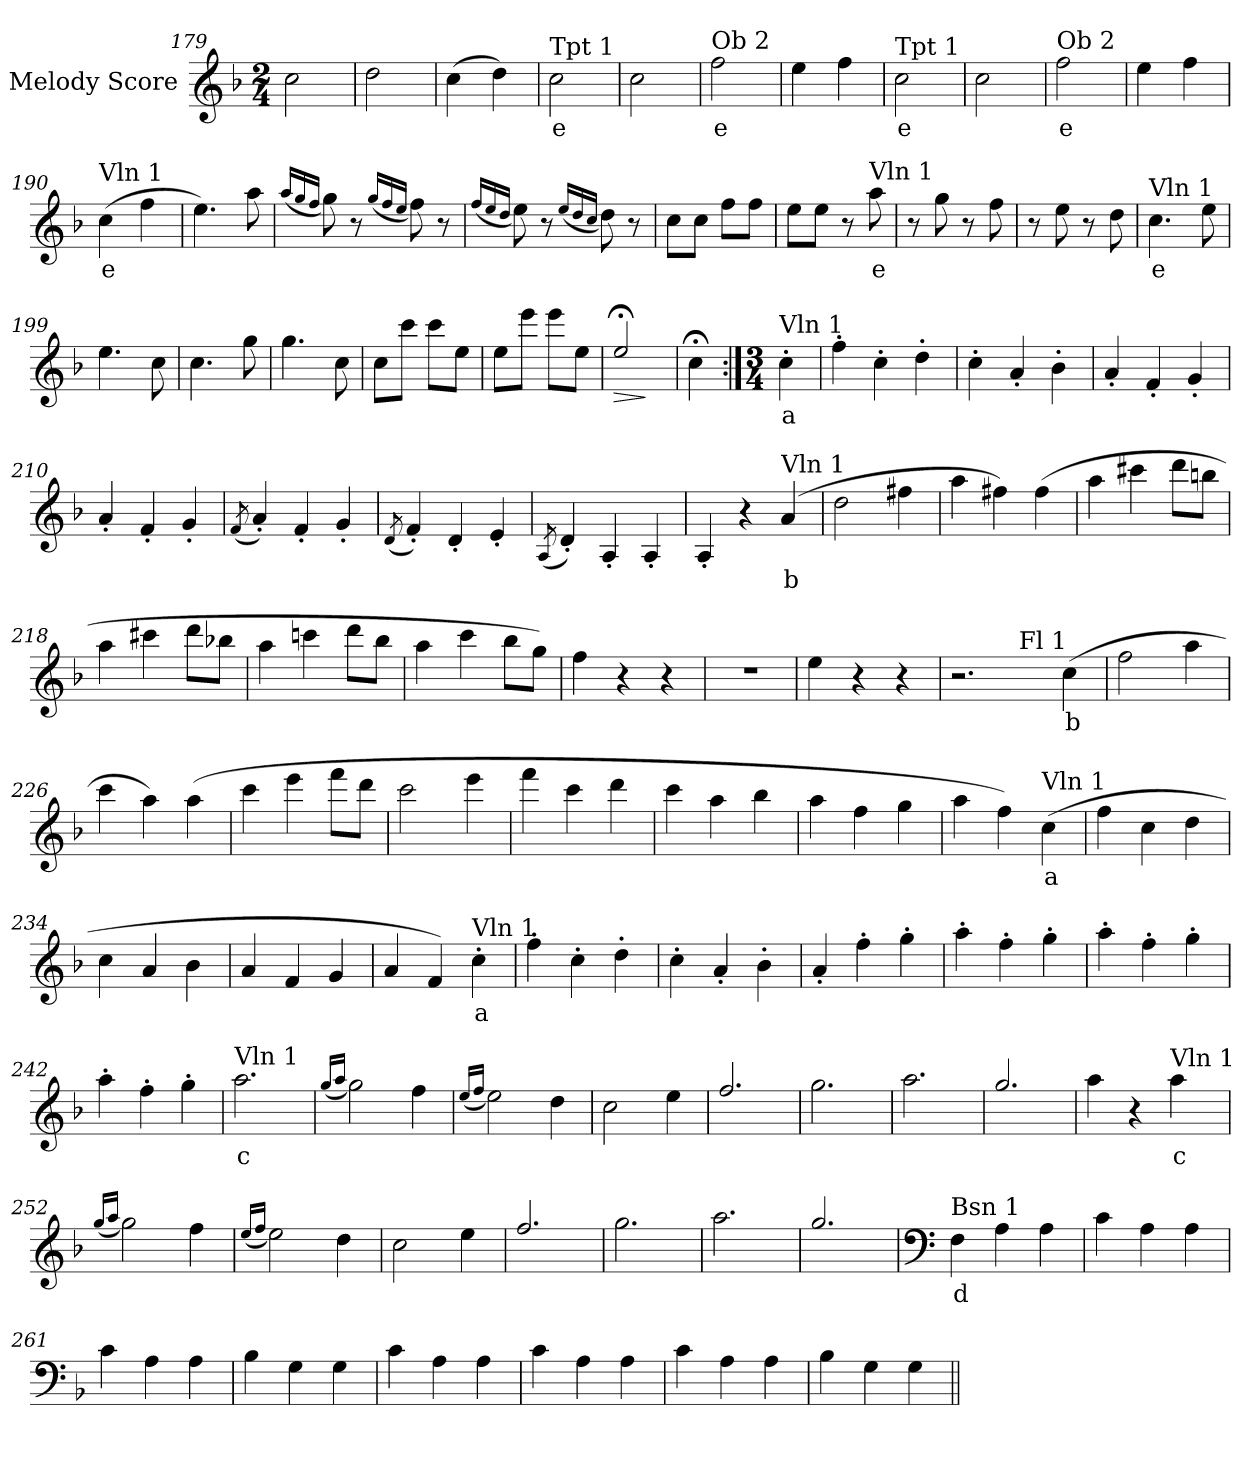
**kern	**text	**dynam
*part1	*part1	*part1
*staff1	*staff1	*staff1
*I"Melody Score	*	*
*clefG2	*	*
*k[b-]	*	*
*M2/4	*	*
=179	=179	=179
2cc\	.	.
=180	=180	=180
2dd\	.	.
=181	=181	=181
(4cc\	.	.
4dd\)	.	.
=182	=182	=182
!LO:TX:a:t=Tpt 1	!	!
!	!LO:LY:b:color=#FF0000	!
2cc\	e	.
=183	=183	=183
2cc\	.	.
=184	=184	=184
!LO:TX:a:t=Ob 2	!	!
!	!LO:LY:b:color=#FF0000	!
2ff\	e	.
=185	=185	=185
4ee\	.	.
4ff\	.	.
=186	=186	=186
!LO:TX:a:t=Tpt 1	!	!
!	!LO:LY:b:color=#FF0000	!
2cc\	e	.
=187	=187	=187
2cc\	.	.
=188	=188	=188
!LO:TX:a:t=Ob 2	!	!
!	!LO:LY:b:color=#FF0000	!
2ff\	e	.
=189	=189	=189
4ee\	.	.
4ff\	.	.
=190	=190	=190
!LO:TX:a:t=Vln 1	!	!
!	!LO:LY:b:color=#FF0000	!
(4cc\	e	.
4ff\	.	.
=191	=191	=191
4.ee\)	.	.
8aa\	.	.
=192	=192	=192
(16qaa/LL	.	.
16qgg/	.	.
16qff/JJ	.	.
8gg\)	.	.
8r	.	.
(16qgg/LL	.	.
16qff/	.	.
16qee/JJ	.	.
8ff\)	.	.
8r	.	.
=193	=193	=193
(16qff/LL	.	.
16qee/	.	.
16qdd/JJ	.	.
8ee\)	.	.
8r	.	.
(16qee/LL	.	.
16qdd/	.	.
16qcc/JJ	.	.
8dd\)	.	.
8r	.	.
=194	=194	=194
8cc\L	.	.
8cc\J	.	.
8ff\L	.	.
8ff\J	.	.
=195	=195	=195
8ee\L	.	.
8ee\J	.	.
8r	.	.
!LO:TX:a:t=Vln 1	!	!
!	!LO:LY:b:color=#FF0000	!
8aa\	e	.
=196	=196	=196
8r	.	.
8gg\	.	.
8r	.	.
8ff\	.	.
=197	=197	=197
8r	.	.
8ee\	.	.
8r	.	.
8dd\	.	.
=198	=198	=198
!LO:TX:a:t=Vln 1	!	!
!	!LO:LY:b:color=#FF0000	!
4.cc\	e	.
8ee\	.	.
=199	=199	=199
4.ee\	.	.
8cc\	.	.
=200	=200	=200
4.cc\	.	.
8gg\	.	.
=201	=201	=201
4.gg\	.	.
8cc\	.	.
=202	=202	=202
8cc\L	.	.
8ccc\J	.	.
8ccc\L	.	.
8ee\J	.	.
=203	=203	=203
8ee\L	.	.
8eee\J	.	.
8eee\L	.	.
8ee\J	.	.
=204	=204	=204
!	!	!LO:HP:b
2ee;</	.	>
.	.	]
=205	=205	=205
4cc;<\	.	.
=206:|!	=206:|!	=206:|!
*M3/4	*	*
!LO:TX:a:t=Vln 1	!	!
!	!LO:LY:b:color=#FF0000	!
4cc'\	a	.
=207	=207	=207
4ff'\	.	.
4cc'\	.	.
4dd'\	.	.
=208	=208	=208
4cc'\	.	.
4a'/	.	.
4b-'\	.	.
=209	=209	=209
4a'/	.	.
4f'/	.	.
4g'/	.	.
=210	=210	=210
4a'/	.	.
4f'/	.	.
4g'/	.	.
=211	=211	=211
(8qf/	.	.
4a'/)	.	.
4f'/	.	.
4g'/	.	.
=212	=212	=212
(8qd/	.	.
4f'/)	.	.
4d'/	.	.
4e'/	.	.
=213	=213	=213
(8qA/	.	.
4d'/)	.	.
4A'/	.	.
4A'/	.	.
=214	=214	=214
4A'/	.	.
4r	.	.
!LO:TX:a:t=Vln 1	!	!
!	!LO:LY:b:color=#FF0000	!
(4a/	b	.
=215	=215	=215
2dd\	.	.
4ff#X\	.	.
=216	=216	=216
4aa\	.	.
4ff#X\)	.	.
(4ff#\	.	.
=217	=217	=217
4aa\	.	.
4ccc#X\	.	.
8ddd\L	.	.
8bbn\J	.	.
=218	=218	=218
4aa\	.	.
4ccc#X\	.	.
8ddd\L	.	.
8bb-X\J	.	.
=219	=219	=219
4aa\	.	.
4cccn\	.	.
8ddd\L	.	.
8bb-\J	.	.
=220	=220	=220
4aa\	.	.
4ccc\	.	.
8bb-\L	.	.
8gg\J)	.	.
=221	=221	=221
4ff\	.	.
4r	.	.
4r	.	.
=222	=222	=222
2.r	.	.
=223	=223	=223
4ee\	.	.
4r	.	.
4r	.	.
=224	=224	=224
*^	*	*
2.r	2ryy	.	.
!	!LO:TX:a:t=Fl 1	!	!
.	2ryy	.	.
!	!	!LO:LY:b:color=#FF0000	!
(4cc\	.	b	.
*v	*v	*	*
=225	=225	=225
2ff\	.	.
4aa\	.	.
=226	=226	=226
4ccc\	.	.
4aa\)	.	.
(4aa\	.	.
=227	=227	=227
4ccc\	.	.
4eee\	.	.
8fff\L	.	.
8ddd\J	.	.
=228	=228	=228
2ccc\	.	.
4eee\	.	.
=229	=229	=229
4fff\	.	.
4ccc\	.	.
4ddd\	.	.
=230	=230	=230
4ccc\	.	.
4aa\	.	.
4bb-\	.	.
=231	=231	=231
4aa\	.	.
4ff\	.	.
4gg\	.	.
=232	=232	=232
4aa\	.	.
4ff\)	.	.
!LO:TX:a:t=Vln 1	!	!
!	!LO:LY:b:color=#FF0000	!
(4cc\	a	.
=233	=233	=233
4ff\	.	.
4cc\	.	.
4dd\	.	.
=234	=234	=234
4cc\	.	.
4a/	.	.
4b-\	.	.
=235	=235	=235
4a/	.	.
4f/	.	.
4g/	.	.
=236	=236	=236
4a/	.	.
4f/)	.	.
!LO:TX:a:t=Vln 1	!	!
!	!LO:LY:b:color=#FF0000	!
4cc'\	a	.
=237	=237	=237
4ff'\	.	.
4cc'\	.	.
4dd'\	.	.
=238	=238	=238
4cc'\	.	.
4a'/	.	.
4b-'\	.	.
=239	=239	=239
4a'/	.	.
4ff'\	.	.
4gg'\	.	.
=240	=240	=240
4aa'\	.	.
4ff'\	.	.
4gg'\	.	.
=241	=241	=241
4aa'\	.	.
4ff'\	.	.
4gg'\	.	.
=242	=242	=242
4aa'\	.	.
4ff'\	.	.
4gg'\	.	.
=243	=243	=243
!LO:TX:a:t=Vln 1	!	!
!	!LO:LY:b:color=#FF0000	!
2.aa\	c	.
=244	=244	=244
(16qgg/LL	.	.
16qaa/JJ	.	.
2gg\)	.	.
4ff\	.	.
=245	=245	=245
(16qee/LL	.	.
16qff/JJ	.	.
2ee\)	.	.
4dd\	.	.
=246	=246	=246
2cc\	.	.
4ee\	.	.
=247	=247	=247
2.ff/	.	.
=248	=248	=248
2.gg\	.	.
=249	=249	=249
2.aa\	.	.
=250	=250	=250
2.gg/	.	.
=251	=251	=251
4aa\	.	.
4r	.	.
!LO:TX:a:t=Vln 1	!	!
!	!LO:LY:b:color=#FF0000	!
4aa\	c	.
=252	=252	=252
(16qgg/LL	.	.
16qaa/JJ	.	.
2gg\)	.	.
4ff\	.	.
=253	=253	=253
(16qee/LL	.	.
16qff/JJ	.	.
2ee\)	.	.
4dd\	.	.
=254	=254	=254
2cc\	.	.
4ee\	.	.
=255	=255	=255
2.ff/	.	.
=256	=256	=256
2.gg\	.	.
=257	=257	=257
2.aa\	.	.
=258	=258	=258
2.gg/	.	.
=259	=259	=259
*clefF4	*	*
!LO:TX:a:t=Bsn 1	!	!
!	!LO:LY:b:color=#FF0000	!
4F\	d	.
4A\	.	.
4A\	.	.
=260	=260	=260
4c\	.	.
4A\	.	.
4A\	.	.
=261	=261	=261
4c\	.	.
4A\	.	.
4A\	.	.
=262	=262	=262
4B-\	.	.
4G\	.	.
4G\	.	.
=263	=263	=263
4c\	.	.
4A\	.	.
4A\	.	.
=264	=264	=264
4c\	.	.
4A\	.	.
4A\	.	.
=265	=265	=265
4c\	.	.
4A\	.	.
4A\	.	.
=266	=266	=266
4B-\	.	.
4G\	.	.
4G\	.	.
=||	=||	=||
*-	*-	*-
